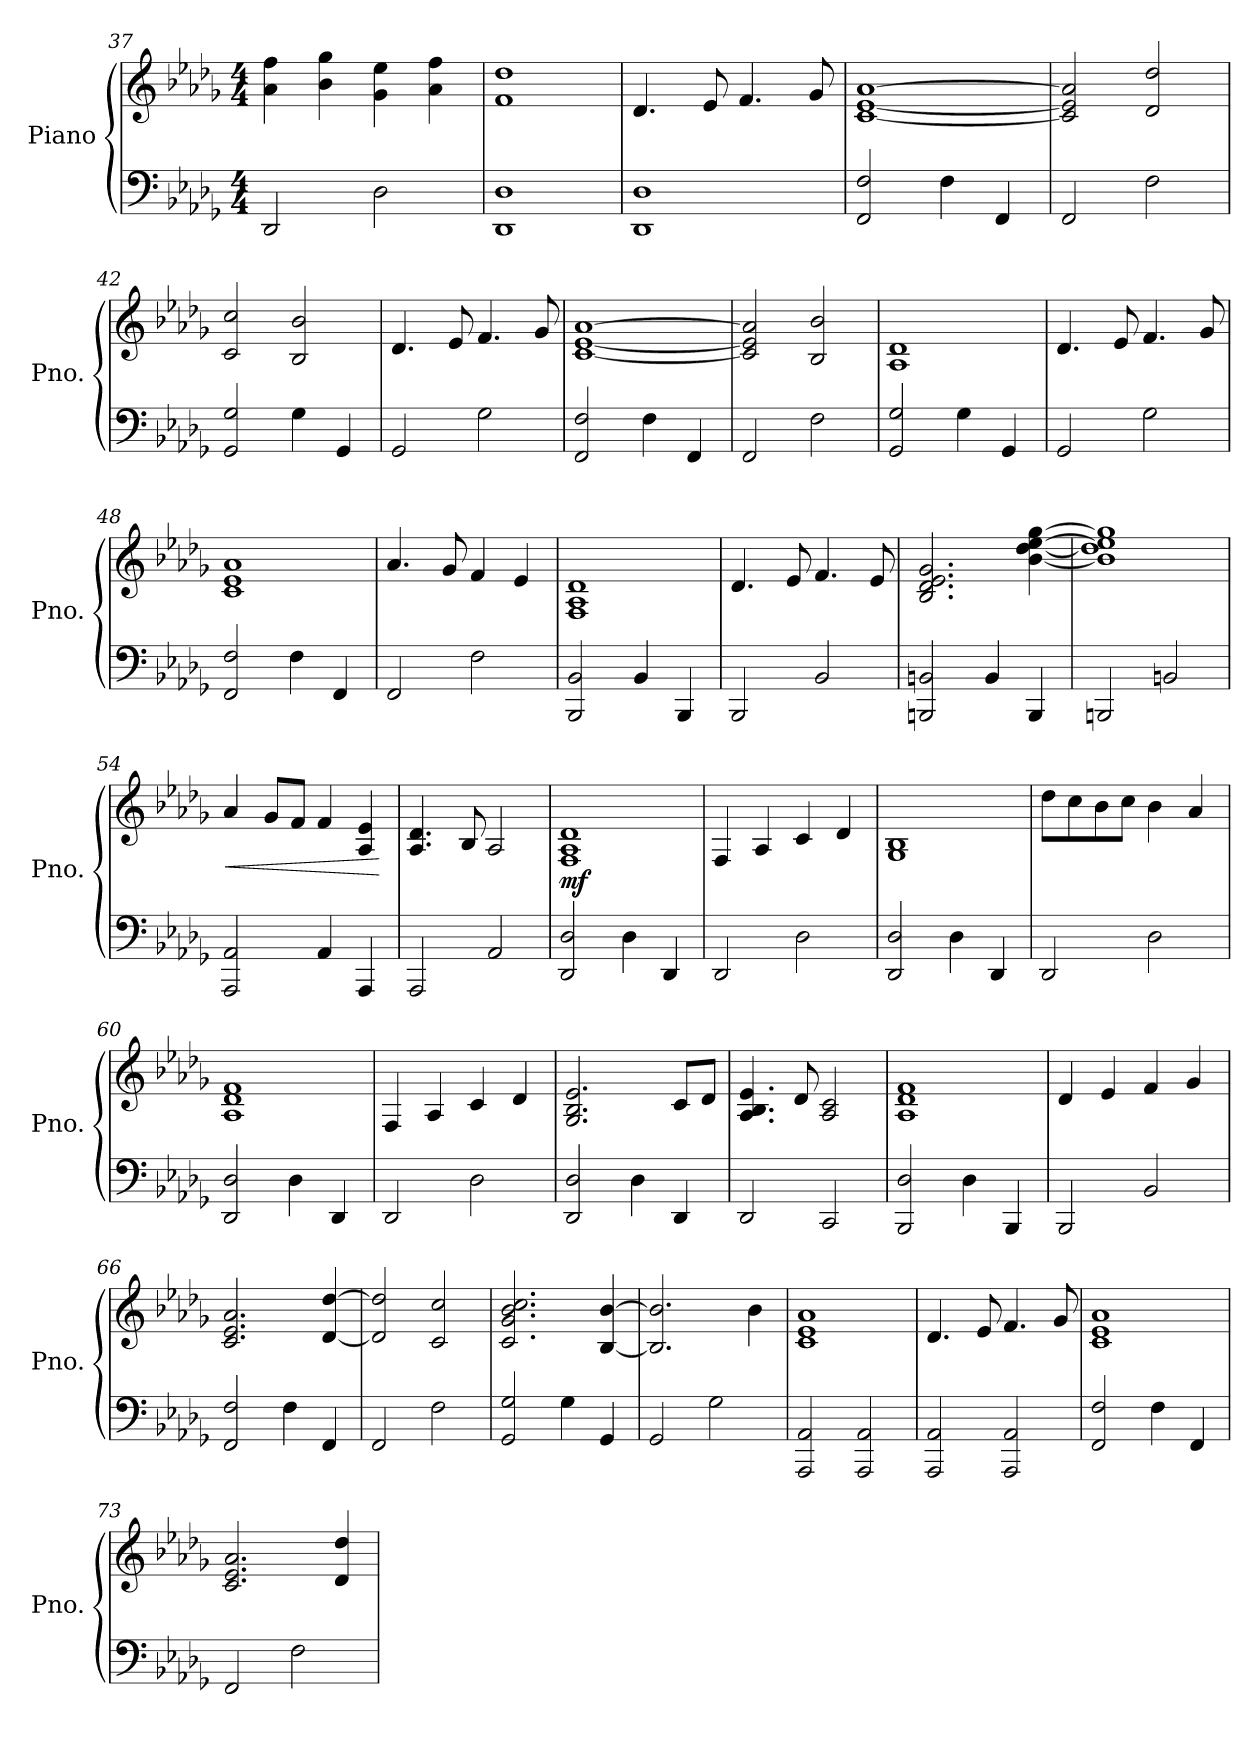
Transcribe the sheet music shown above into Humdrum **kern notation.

**kern	**kern	**dynam
*part1	*part1	*part1
*staff2	*staff1	*staff1/2
*I"Piano	*	*
*I'Pno.	*	*
*clefF4	*clefG2	*
*k[b-e-a-d-g-]	*k[b-e-a-d-g-]	*
*M4/4	*M4/4	*
=37	=37	=37
2DD-/	4a-\ 4ff\	.
.	4b-\ 4gg-\	.
2D-\	4g-\ 4ee-\	.
.	4a-\ 4ff\	.
=38	=38	=38
1DD- 1D-	1f 1dd-	.
=39	=39	=39
1DD- 1D-	4.d-/	.
.	8e-/	.
.	4.f/	.
.	8g-/	.
!!LO:LB:g=z
=40	=40	=40
2FF/ 2F/	[1c [1e- [1a-	.
4F\	.	.
4FF/	.	.
=41	=41	=41
2FF/	2c/] 2e-/] 2a-/]	.
2F\	2d-/ 2dd-/	.
=42	=42	=42
2GG-/ 2G-/	2c/ 2cc/	.
4G-\	2B-/ 2b-/	.
4GG-/	.	.
=43	=43	=43
2GG-/	4.d-/	.
.	8e-/	.
2G-\	4.f/	.
.	8g-/	.
=44	=44	=44
2FF/ 2F/	[1c [1e- [1a-	.
4F\	.	.
4FF/	.	.
=45	=45	=45
2FF/	2c/] 2e-/] 2a-/]	.
2F\	2B-/ 2b-/	.
=46	=46	=46
2GG-/ 2G-/	1A- 1d-	.
4G-\	.	.
4GG-/	.	.
!!LO:PB:g=z
=47	=47	=47
2GG-/	4.d-/	.
.	8e-/	.
2G-\	4.f/	.
.	8g-/	.
=48	=48	=48
2FF/ 2F/	1c 1e- 1a-	.
4F\	.	.
4FF/	.	.
=49	=49	=49
2FF/	4.a-/	.
.	8g-/	.
2F\	4f/	.
.	4e-/	.
=50	=50	=50
2BBB-/ 2BB-/	1F 1A- 1d-	.
4BB-/	.	.
4BBB-/	.	.
=51	=51	=51
2BBB-/	4.d-/	.
.	8e-/	.
2BB-/	4.f/	.
.	8e-/	.
=52	=52	=52
2BBBn/ 2BBn/	2.B-/ 2.d-/ 2.e-/ 2.g-/	.
4BB/	.	.
4BBB/	[4b-\ [4dd-\ [4ee-\ [4gg-\	.
=53	=53	=53
2BBBn/	1b-] 1dd-] 1ee-] 1gg-]	.
2BBn/	.	.
!!LO:LB:g=z
=54	=54	=54
!	!	!LO:HP:b
2AAA-/ 2AA-/	4a-/	<
.	8g-/L	.
.	8f/J	.
4AA-/	4f/	.
4AAA-/	4A-/ 4e-/	.
.	.	[
=55	=55	=55
2AAA-/	4.A-/ 4.d-/	.
.	8B-/	.
2AA-/	2A-/	.
=56	=56	=56
!	!	!LO:DY:a=2
2DD-/ 2D-/	1F 1A- 1d-	mf
4D-\	.	.
4DD-/	.	.
=57	=57	=57
2DD-/	4F/	.
.	4A-/	.
2D-\	4c/	.
.	4d-/	.
=58	=58	=58
2DD-/ 2D-/	1G- 1B-	.
4D-\	.	.
4DD-/	.	.
=59	=59	=59
2DD-/	8dd-\L	.
.	8cc\	.
.	8b-\	.
.	8cc\J	.
2D-\	4b-\	.
.	4a-/	.
=60	=60	=60
2DD-/ 2D-/	1A- 1d- 1f	.
4D-\	.	.
4DD-/	.	.
!!LO:LB:g=z
=61	=61	=61
2DD-/	4F/	.
.	4A-/	.
2D-\	4c/	.
.	4d-/	.
=62	=62	=62
2DD-/ 2D-/	2.G-/ 2.B-/ 2.e-/	.
4D-\	.	.
4DD-/	8c/L	.
.	8d-/J	.
=63	=63	=63
2DD-/	4.A-/ 4.B-/ 4.e-/	.
.	8d-/	.
2CC/	2A-/ 2c/	.
=64	=64	=64
2BBB-/ 2D-/	1A- 1d- 1f	.
4D-\	.	.
4BBB-/	.	.
=65	=65	=65
2BBB-/	4d-/	.
.	4e-/	.
2BB-/	4f/	.
.	4g-/	.
=66	=66	=66
2FF/ 2F/	2.c/ 2.e-/ 2.a-/	.
4F\	.	.
4FF/	[4d-/ [4dd-/	.
=67	=67	=67
2FF/	2d-/] 2dd-/]	.
2F\	2c/ 2cc/	.
=68	=68	=68
2GG-/ 2G-/	2.c/ 2.g-/ 2.b-/ 2.cc/	.
4G-\	.	.
4GG-/	[4B-/ [4b-/	.
=69	=69	=69
2GG-/	2.B-/] 2.b-/]	.
2G-\	.	.
.	4b-\	.
!!LO:LB:g=z
=70	=70	=70
2AAA-/ 2AA-/	1c 1e- 1a-	.
2AAA-/ 2AA-/	.	.
=71	=71	=71
2AAA-/ 2AA-/	4.d-/	.
.	8e-/	.
2AAA-/ 2AA-/	4.f/	.
.	8g-/	.
=72	=72	=72
2FF/ 2F/	1c 1e- 1a-	.
4F\	.	.
4FF/	.	.
=73	=73	=73
2FF/	2.c/ 2.e-/ 2.a-/	.
2F\	.	.
.	4d-/ 4dd-/	.
=	=	=
*-	*-	*-
